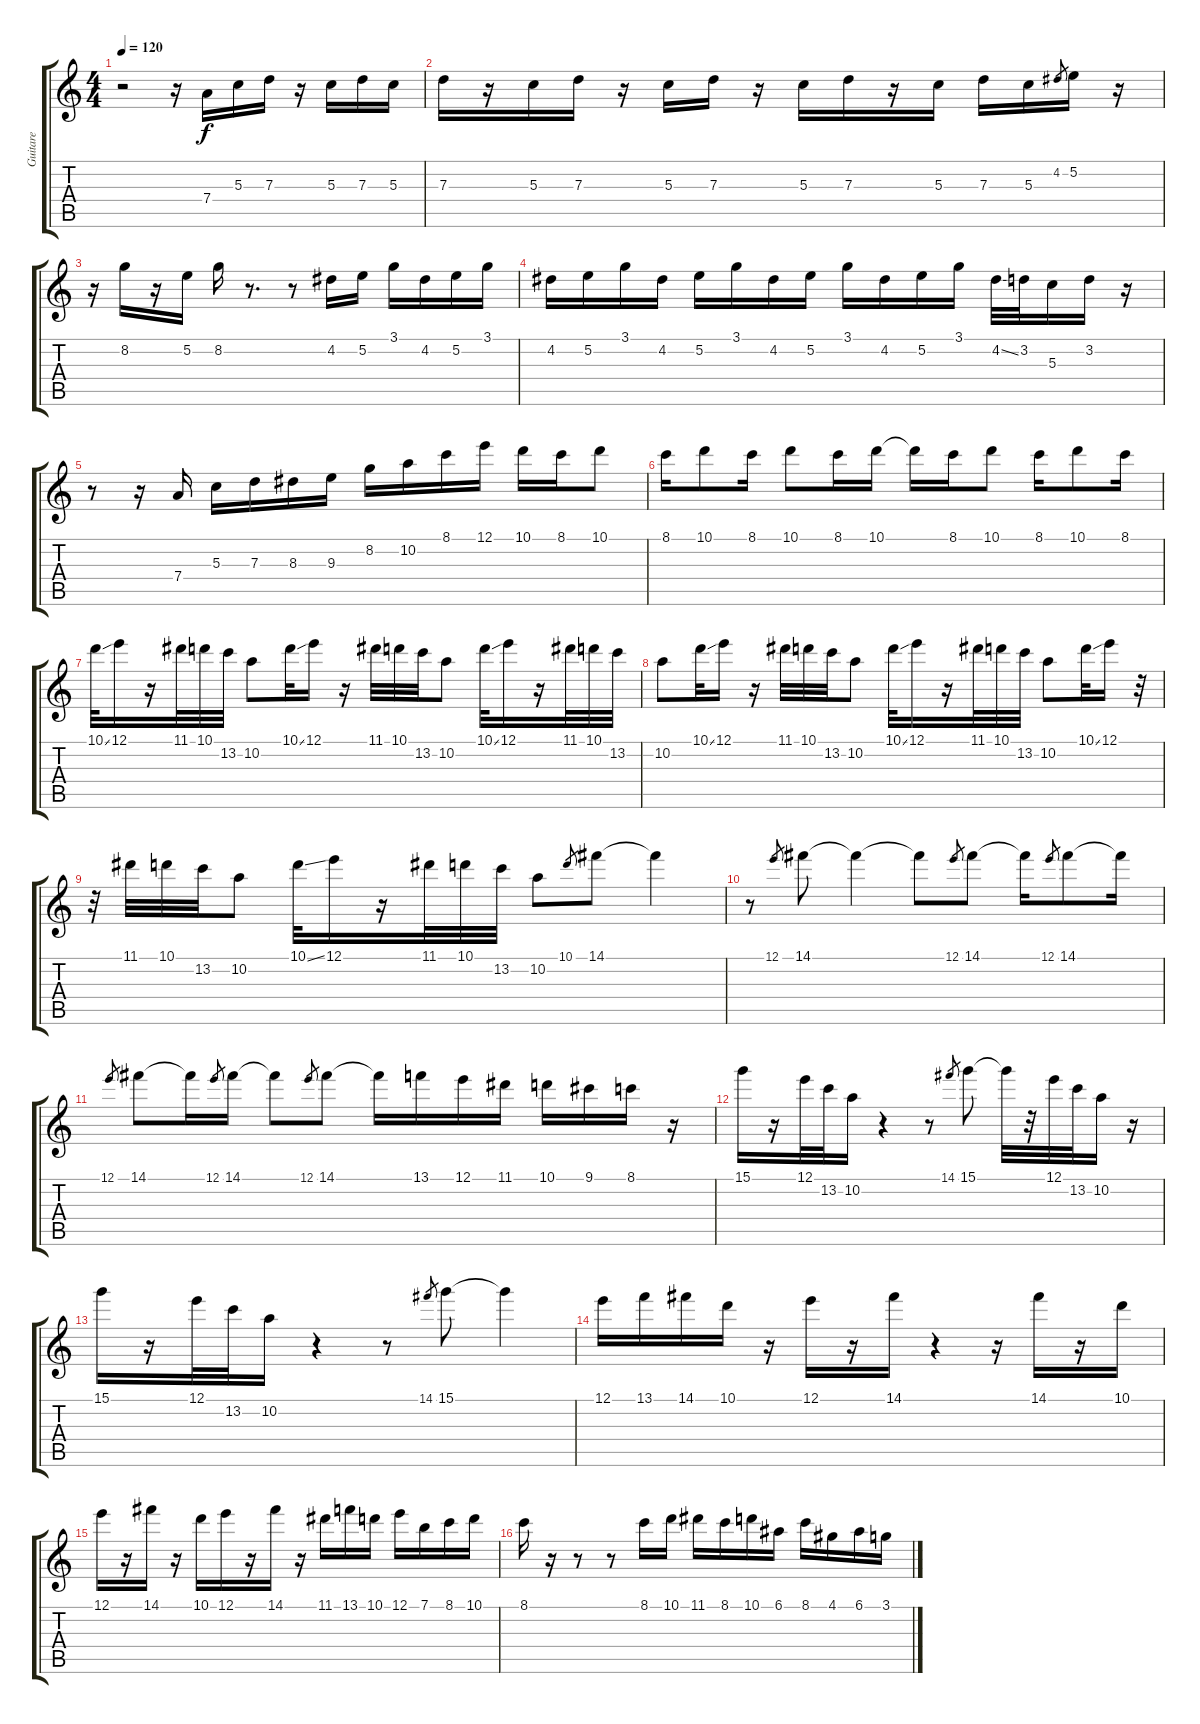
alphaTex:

\track ("Guitare" "Guitare") {instrument electricguitarjazz}
\staff {score tabs}
\tuning (E4 B3 G3 D3 A2 E2) {hide}
\ts (4 4)
\tempo 120
\clef g2
\ks c
r.2{dy mp} r.16 7.4.16{dy f} 5.3.16 7.3.16 r.16 5.3.16 7.3.16 5.3.16 |
7.3.16 r.16 5.3.16 7.3.16 r.16 5.3.16 7.3.16 r.16 5.3.16 7.3.16 r.16 5.3.16 7.3.16 5.3.16 4.2.8{gr} 5.2.16 r.16 |
r.16 8.2.16 r.16 5.2.16 8.2.16 r.8{d} r.8 4.2.16 5.2.16 3.1.16 4.2.16 5.2.16 3.1.16 |
4.2.16 5.2.16 3.1.16 4.2.16 5.2.16 3.1.16 4.2.16 5.2.16 3.1.16 4.2.16 5.2.16 3.1.16 4.2{ss}.32 3.2.32 5.3.16 3.2.16 r.16 |
r.8 r.16 7.4.16 5.3.16 7.3.16 8.3.16 9.3.16 8.2.16 10.2.16 8.1.16 12.1.16 10.1.16 8.1.16 10.1.8 |
8.1.16 10.1.8 8.1.16 10.1.8 8.1.16 10.1.16 10.1{t}.16 8.1.16 10.1.8 8.1.16 10.1.8 8.1.16 |
10.1{ss}.32 12.1.16 r.16 11.1.32 10.1.32 13.2.32 10.2.8 10.1{ss}.32 12.1.16 r.16 11.1.32 10.1.32 13.2.32 10.2.8 10.1{ss}.32 12.1.16 r.16 11.1.32 10.1.32 13.2.32 |
10.2.8 10.1{ss}.32 12.1.16 r.16 11.1.32 10.1.32 13.2.32 10.2.8 10.1{ss}.32 12.1.16 r.16 11.1.32 10.1.32 13.2.32 10.2.8 10.1{ss}.32 12.1.16 r.32 |
r.32 11.1.32 10.1.32 13.2.32 10.2.8 10.1{ss}.32 12.1.16 r.16 11.1.32 10.1.32 13.2.32 10.2.8 10.1.8{gr} 14.1.8 14.1{t}.4 |
r.8 12.1.8{gr} 14.1.8 14.1{t}.4 14.1{t}.8 12.1.8{gr} 14.1.8 14.1{t}.16 12.1.8{gr} 14.1.8 14.1{t}.16 |
12.1.8{gr} 14.1.8 14.1{t}.16 12.1.8{gr} 14.1.16 14.1{t}.8 12.1.8{gr} 14.1.8 14.1{t}.16 13.1.16 12.1.16 11.1.16 10.1.16 9.1.16 8.1.16 r.16 |
15.1.16 r.16 12.1.32 13.2.32 10.2.16 r.4 r.8 14.1.8{gr} 15.1.8 15.1{t}.32 r.32 12.1.32 13.2.32 10.2.16 r.16 |
15.1.16 r.16 12.1.32 13.2.32 10.2.16 r.4 r.8 14.1.8{gr} 15.1.8 15.1{t}.4 |
12.1.16 13.1.16 14.1.16 10.1.16 r.16 12.1.16 r.16 14.1.16 r.4 r.16 14.1.16 r.16 10.1.16 |
12.1.16 r.16 14.1.16 r.16 10.1.16 12.1.16 r.16 14.1.16 r.16 11.1.16 13.1.16 10.1.16 12.1.16 7.1.16 8.1.16 10.1.16 |
8.1.16 r.16 r.8 r.8 8.1.16 10.1.16 11.1.16 8.1.16 10.1.16 6.1.16 8.1.16 4.1.16 6.1.16 3.1.16
